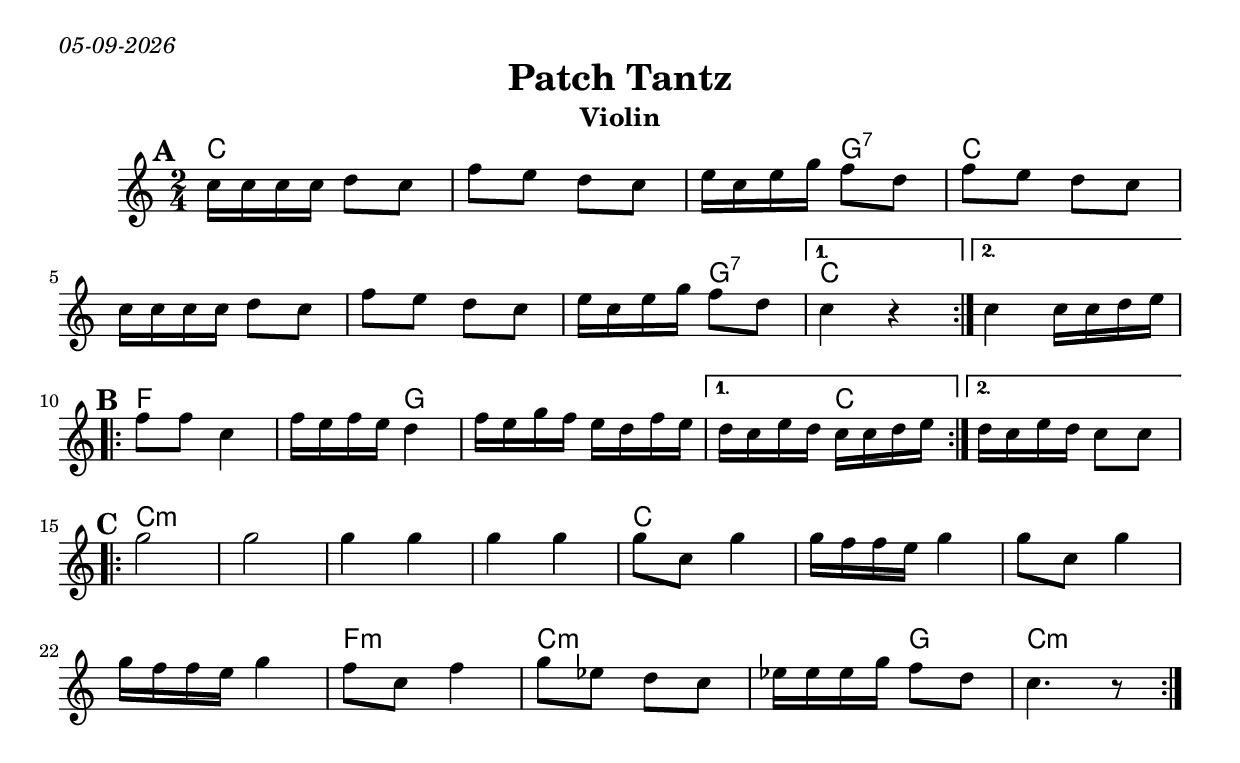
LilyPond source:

\version "2.18.0"
\include "english.ly"
%\pointAndClickOff
\paper{
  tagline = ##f
  print-all-headers = ##t
}
date = #(strftime "%d-%m-%Y" (localtime (current-time)))
  \markup{ \italic{ \date  }  }

%\markup{ Got something to say? }

global = {
  \clef treble
  \key c \major
  \time 2/4
  \set Score.markFormatter = #format-mark-box-alphabet
}

%#################################### Melody ########################
melody = \relative c'' {
  \global
  %\partial 16*3 a16 d f   %lead in notes

  \repeat volta 2{
    \mark \default
    c16 c c c d8 c|
    f8 e d c
    e16 c e g f8 d
    f8 e d c

    c16 c c c d8 c|
    f8 e d c
    e16 c e g f8 d

  }
  \alternative { {c4 r }{c4 c16 c d e } }
  \break

  \repeat volta 2{
    \mark \default
    f8 f c4
    f16 e f e d4
    f16 e g f e d f e
  }
  \alternative { {  d16 c e d c16 c d e}{  d16 c e d c8 c} }
  \break
  \repeat volta 2{
    \mark \default
    g'2
    g2
    g4 g
    g4 g
    g8 c, g'4
    g16 f f e g4
    g8 c, g'4
    g16 f f e g4
    f8 c f4
    g8 ef d c
    ef16 ef ef g f8 d% d d d g
    c4. r8

  }
  % \alternative { { }{ } }
}
%################################# Lyrics #####################
%\addlyrics{  }
%################################# Chords #######################
harmonies = \chordmode {
  c4*5
  g4:7
  c4*7
  g4:7
  c2*2
  %b
  f4*3
  g4*4
  c4*3
  %c
  c2*4:m
  c2*4
  f2:m
  c4*3:m
  g4
  c2:m
}

\score {
  <<
    \new ChordNames {
      \set chordChanges = ##f
      \harmonies
    }
    \new Staff  \melody
  >>
  \header{
    title= "Patch Tantz"
    subtitle=""
    composer= ""
    instrument = "Violin"
    arranger= ""
  }
  \midi{\tempo 4 = 120}
  \layout{indent = 1.0\cm}
}
%{
% more verses:
\markup{}
\markup {
  \fill-line {
    \hspace #0.1 % distance from left margin
    \column {
      \line { "1."
	\column {
	  ""
	}
      }
      \hspace #0.2 % vertical distance between verses
      \line { "2."
	\column {
	 ""
	}
      }
    }
    \hspace #0.1  % horiz. distance between columns
    \column {
      \line { "3."
	\column {
	  ""
	}
      }
      \hspace #0.2 % distance between verses
      \line { "4."
	\column {
	 ""
	}
      }
    }
    \hspace #0.1 % distance to right margin
  }
}

%}